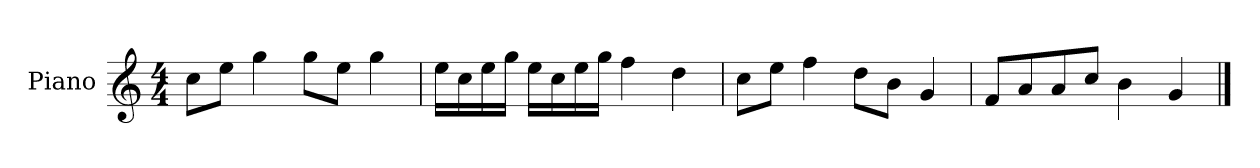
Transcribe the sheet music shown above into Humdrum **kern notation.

**kern
*part1
*staff1
*I"Piano
*I'P-no
*clefG2
*k[]
*M4/4
*MM90
=1
8cc\L
8ee\J
4gg\
8gg\L
8ee\J
4gg\
=2
16ee\LL
16cc\
16ee\
16gg\JJ
16ee\LL
16cc\
16ee\
16gg\JJ
4ff\
4dd\
=3
8cc\L
8ee\J
4ff\
8dd\L
8b\J
4g/
=4
8f/L
8a/
8a/
8cc/J
4b\
4g/
==
*-
